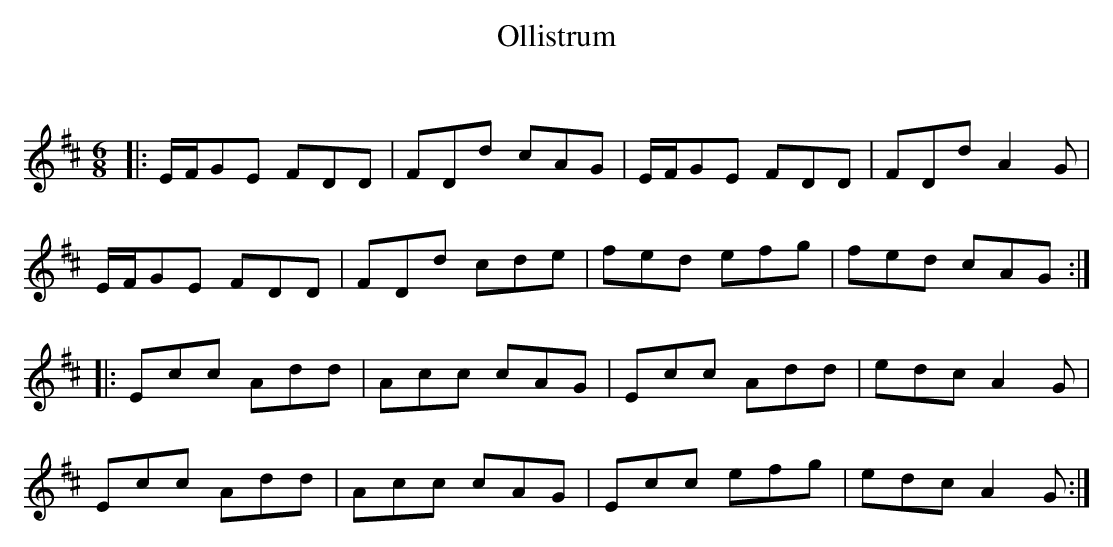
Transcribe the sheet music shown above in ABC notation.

X:1
T: Ollistrum
C:
Q:180
K:D
M:6/8
L:1/16
|:EFG2E2 F2D2D2|F2D2d2 c2A2G2|EFG2E2 F2D2D2|F2D2d2 A4G2|
EFG2E2 F2D2D2|F2D2d2 c2d2e2|f2e2d2 e2f2g2|f2e2d2 c2A2G2:|
|:E2c2c2 A2d2d2|A2c2c2 c2A2G2|E2c2c2 A2d2d2|e2d2c2 A4G2|
E2c2c2 A2d2d2|A2c2c2 c2A2G2|E2c2c2 e2f2g2|e2d2c2 A4G2:|
